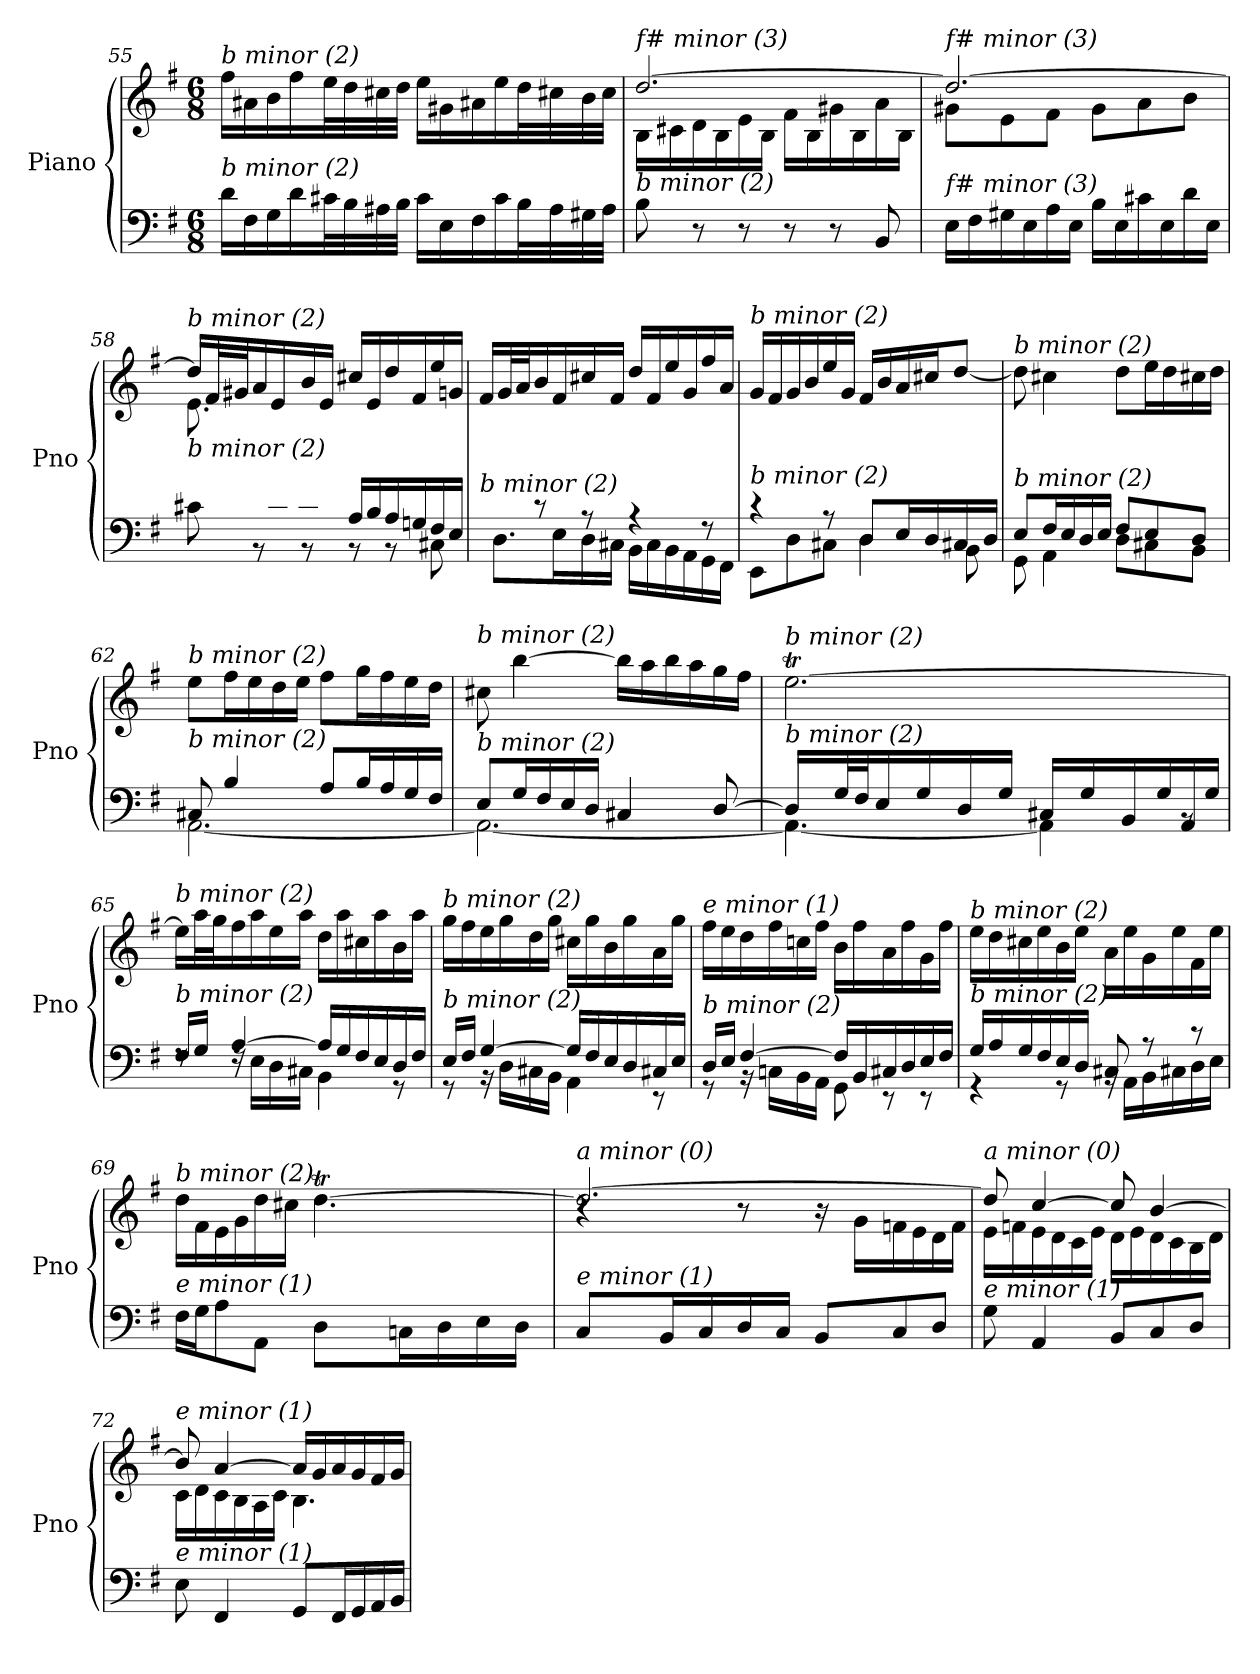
**kern	**kern
*part1	*part1
*staff2	*staff1
*I"Piano	*
*I'Pno	*
*clefF4	*clefG2
*k[f#]	*k[f#]
*M6/8	*M6/8
=55	=55
!	!LO:TX:i:t=b minor (2)
!LO:TX:i:t=b minor (2)	!
16d\LL	16ff#\LL
16F#\	16a#X\
16G\	16b\
16d\	16ff#\
32c#X\L	32ee\L
32B\	32dd\
32A#X\	32cc#X\
32B\JJJ	32dd\JJJ
16c#\LL	16ee\LL
16E\	16g#X\
16F#\	16a#X\
16c#\	16ee\
32B\L	32dd\L
32A#\	32cc#X\
32G#X\	32b\
32A#\JJJ	32cc#\JJJ
=56	=56
*	*^
!	!LO:TX:i:t=f# minor (3)	!
!LO:TX:i:t=b minor (2)	!	!
8B\	[2.dd/	16B\LL
.	.	16c#X\
8r	.	16d\
.	.	16B\
8r	.	16e\
.	.	16B\JJ
8r	.	16f#\LL
.	.	16B\
8r	.	16g#X\
.	.	16B\
8BB/	.	16a\
.	.	16B\JJ
!!LO:LB:g=z	!!
=57	=57	=57
!	!LO:TX:i:t=f# minor (3)	!
!LO:TX:i:t=f# minor (3)	!	!
16E\LL	2.dd/_	8g#X\L
16F#\	.	.
16G#X\	.	8e\
16E\	.	.
16A\	.	8f#\J
16E\JJ	.	.
16B\LL	.	8g#\L
16E\	.	.
16c#X\	.	8a\
16E\	.	.
16d\	.	8b\J
16E\JJ	.	.
=58	=58	=58
*^	*	*
!	!	!LO:TX:i:t=b minor (2)	!
!LO:TX:i:t=b minor (2)	!	!	!
8.ryy	8c#X\	16dd/LL]	8.e\L
.	.	32f#/L	.
.	.	32g#X/J	.
.	8rBB	16a/	.
16d/L	.	16e/	2ryy
16c#X/	8rBB	16b/	.
16B/JJ	.	16e/JJ	.
16A/LL	8rBB	16cc#X/LL	.
16B/	.	16e/	.
16A/	8rBB	16dd/	.
16Gn/	.	16f#/	.
16F#/	8C#X\	16ee/	.
16E/JJ	.	16gn/JJ	16ryy
=59	=59	=59	=59
!	!	!LO:TX:i:t=b minor (2)	!
!LO:TX:i:t=b minor (2)	!	!	!
*	*	*v	*v
8D/yy	8.D\L	16f#/LL
.	.	32g/L
.	.	32a/J
8r	.	16b/
.	16E\L	16f#/
8r	16D\	16cc#X/
.	16C#X\JJ	16f#/JJ
4r	16BB\LL	16dd/LL
.	16C#\	16f#/
.	16BB\	16ee/
.	16AA\	16g/
8r	16GG\	16ff#/
.	16FF#\JJ	16a/JJ
!!LO:LB:g=z
=60	=60	=60
!	!	!LO:TX:i:t=b minor (2)
!LO:TX:i:t=b minor (2)	!	!
4r	8EE\L	16g/LL
.	.	16f#/
.	8D\	16g/
.	.	16b/
8r	8C#X\J	16ee/
.	.	16g/JJ
8D/L	4D\	16f#/LL
.	.	16b/
16E/L	.	16a/
16D/	.	16cc#X/J
16C#X/	8BB\	[8dd/J
16D/JJ	.	.
=61	=61	=61
!	!	!LO:TX:i:t=b minor (2)
!LO:TX:i:t=b minor (2)	!	!
8E/L	8GG\	8dd\]
16F#/L	4AA\	4cc#X\
16E/	.	.
16D/	.	.
16E/JJ	.	.
8F#/L	8D\L	8dd\L
8E/	8C#X\	16ee\L
.	.	16dd\
8D/J	8BB\J	16cc#X\
.	.	16dd\JJ
=62	=62	=62
!	!	!LO:TX:i:t=b minor (2)
!LO:TX:i:t=b minor (2)	!	!
8C#X/	[2.AA\	8ee\L
4B/	.	16ff#\L
.	.	16ee\
.	.	16dd\
.	.	16ee\JJ
8A/L	.	8ff#\L
16B/L	.	16gg\L
16A/	.	16ff#\
16G/	.	16ee\
16F#/JJ	.	16dd\JJ
=63	=63	=63
!	!	!LO:TX:i:t=b minor (2)
!LO:TX:i:t=b minor (2)	!	!
8E/L	2.AA\_	8cc#X\
16G/L	.	[4bb\
16F#/	.	.
16E/	.	.
16D/JJ	.	.
4C#X/	.	16bb\LL]
.	.	16aa\
.	.	16bb\
.	.	16aa\
[8D/	.	16gg\
.	.	16ff#\JJ
!!LO:PB:g=z
=64	=64	=64
*	*	*^
!	!	!LO:TX:i:t=b minor (2)	!
!LO:TX:i:t=b minor (2)	!	!	!
16D/LL]	4.AA\_	[2.eeT\	32ff#!yy
.	.	.	32ee!yy
32G/L	.	.	32ff#!yy
32F#/J	.	.	32ee!yy
16E/	.	.	32ff#!yy
.	.	.	32ee!yy
16G/	.	.	32ff#!yy
.	.	.	32ee!yy
16D/	.	.	32ff#!yy
.	.	.	32ee!yy
16G/JJ	.	.	32ff#!yy
.	.	.	32ee!yy
16C#X/LL	4AA\]	.	32ff#!yy
.	.	.	32ee!yy
16G/	.	.	32ff#!yy
.	.	.	32ee!yy
16BB/	.	.	32ff#!yy
.	.	.	8..ee!yy
16G/	.	.	.
16AA/	8rBB	.	.
16G/JJ	.	.	.
*	*	*v	*v
=65	=65	=65
!	!	!LO:TX:i:t=b minor (2)
!LO:TX:i:t=b minor (2)	!	!
16F#/LL	8rF	16ee\LL]
16G/JJ	.	32aa\L
.	.	32gg\J
[4A/	16rF	16ff#\
.	16E\LL	16aa\
.	16D\	16ee\
.	16C#X\JJ	16aa\JJ
16A/LL]	4BB\	16dd\LL
16G/	.	16aa\
16F#/	.	16cc#X\
16E/	.	16aa\
16D/	8r	16b\
16F#/JJ	.	16aa\JJ
=66	=66	=66
!	!	!LO:TX:i:t=b minor (2)
!LO:TX:i:t=b minor (2)	!	!
16E/LL	8r	16gg\LL
16F#/JJ	.	16ff#\
[4G/	16r	16ee\
.	16D\LL	16gg\
.	16C#X\	16dd\
.	16BB\JJ	16gg\JJ
16G/LL]	4AA\	16cc#X\LL
16F#/	.	16gg\
16E/	.	16b\
16D/	.	16gg\
16C#X/	8r	16a\
16E/JJ	.	16gg\JJ
!!LO:LB:g=z
=67	=67	=67
!	!	!LO:TX:i:t=e minor (1)
!LO:TX:i:t=b minor (2)	!	!
16D/LL	8r	16ff#\LL
16E/JJ	.	16ee\
[4F#/	16r	16dd\
.	16Cn\LL	16ff#\
.	16BB\	16ccn\
.	16AA\JJ	16ff#\JJ
16F#/LL]	8GG\	16b\LL
16BB/	.	16ff#\
16C#X/	8r	16a\
16D/	.	16ff#\
16E/	8r	16g\
16F#/JJ	.	16ff#\JJ
=68	=68	=68
!	!	!LO:TX:i:t=b minor (2)
!LO:TX:i:t=b minor (2)	!	!
16G/LL	4r	16ee\LL
16A/	.	16dd\
16G/	.	16cc#X\
16F#/	.	16ee\
16E/	8r	16b\
16D/JJ	.	16ee\JJ
8C#X/	16rBB	16a\LL
.	16AA\LL	16ee\
8r	16BB\	16g\
.	16C#X\	16ee\
8r	16D\	16f#\
.	16E\JJ	16ee\JJ
=69	=69	=69
*	*	*^
!	!	!LO:TX:i:t=b minor (2)	!
!LO:TX:i:t=e minor (1)	!	!	!
4.ryy	16F#\LL	16dd\LL	4.ryy
.	16G\J	16f#\	.
.	8A\	16e\	.
.	.	16g\	.
.	8AA\J	16dd\	.
.	.	16cc#X\JJ	.
4.ryy	8D\L	[4.ddT\	32ee!yy
.	.	.	32dd!yy
.	.	.	32ee!yy
.	.	.	32dd!yy
.	16Cn\L	.	32ee!yy
.	.	.	32dd!yy
.	16D\	.	32ee!yy
.	.	.	32dd!yy
.	16E\	.	32ee!yy
.	.	.	32dd!yy
.	16D\JJ	.	32ee!yy
.	.	.	32dd!yy
*v	*v	*	*
=70	=70	=70
*	*	*^
!	!LO:TX:i:t=a minor (0)	!	!
!LO:TX:i:t=e minor (1)	!	!	!
8C/L	2.dd/_	32ee!yy	4r
.	.	32dd!yy	.
.	.	32ee!yy	.
.	.	32dd!yy	.
16BB/L	.	32ee!yy	.
.	.	32dd!yy	.
16C/	.	32ee!yy	.
.	.	32dd!yy	.
16D/	.	32ee!yy	8r
.	.	32dd!yy	.
16C/JJ	.	32ee!yy	.
.	.	32dd!yy	.
8BB/L	.	32ee!yy	16r
.	.	32dd!yy	.
.	.	32ee!yy	16g\LL
.	.	[32dd!yy	.
8C/	.	4dd!yy]	16fn\
.	.	.	16e\
8D/J	.	.	16d\
.	.	.	16f\JJ
!!LO:LB:g=z
=71	=71	=71	=71
!	!LO:TX:i:t=a minor (0)	!	!
!LO:TX:i:t=e minor (1)	!	!	!
*	*	*v	*v
8G\	8dd/]	16e\LL
.	.	16fn\
4AA/	[4cc/	16e\
.	.	16d\
.	.	16c\
.	.	16e\JJ
8BB/L	8cc/]	16d\LL
.	.	16e\
8C/	[4b/	16d\
.	.	16c\
8D/J	.	16B\
.	.	16d\JJ
=72	=72	=72
!	!LO:TX:i:t=e minor (1)	!
!LO:TX:i:t=e minor (1)	!	!
8E\	8b/]	16c\LL
.	.	16d\
4FF#/	[4a/	16c\
.	.	16B\
.	.	16A\
.	.	16c\JJ
8GG/L	16a/LL]	4.B\
.	16g/	.
16FF#/L	16a/	.
16GG/	16g/	.
16AA/	16f#/	.
16BB/JJ	16g/JJ	.
*	*v	*v
=	=
*-	*-
